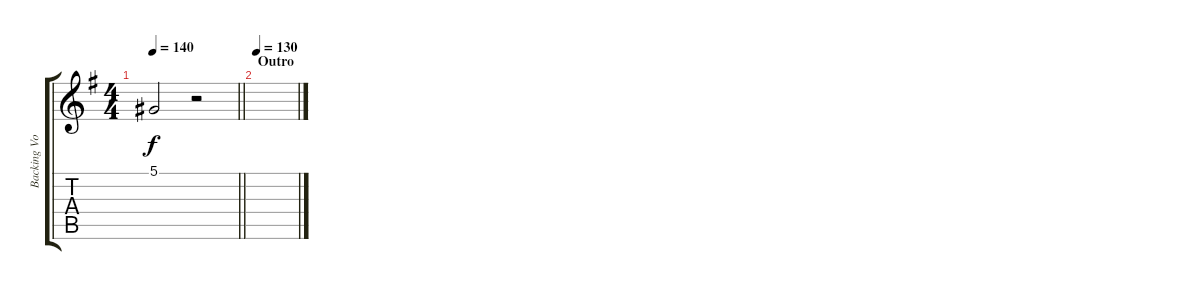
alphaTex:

\track ("Backing Vocals - Fred Mascherino" "Backing Vo") {instrument altosax}
\staff {score tabs}
\tuning (Eb4 Bb3 Gb3 Db3 Ab2 Eb2) {hide}
\ts (4 4)
\tempo 140
\clef g2
\barLineRight lightlight
\ks g
5.1{t}.2{dy f} r.2 |
\section ("" "Outro")
\tempo 130
